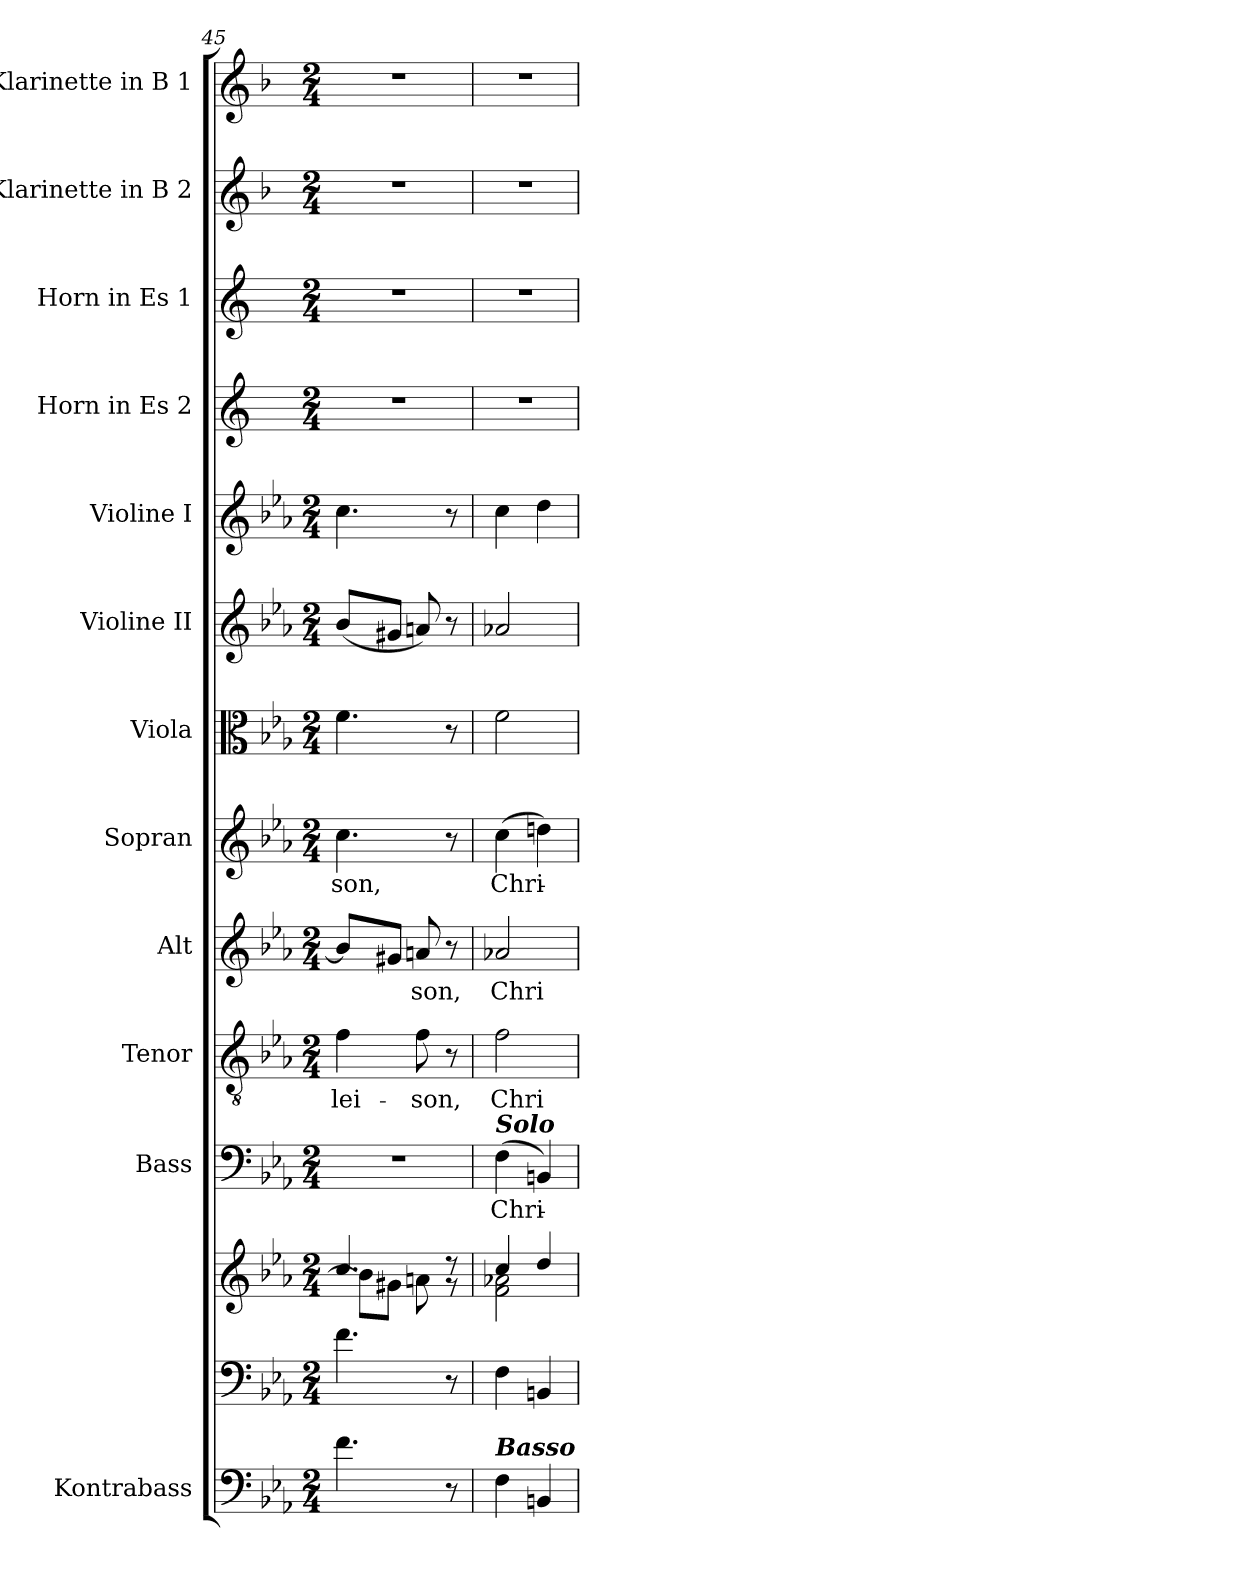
**kern	**kern	**kern	**kern	**text	**kern	**text	**kern	**text	**kern	**text	**kern	**kern	**kern	**kern	**kern	**kern	**kern
*part13	*part12	*part12	*part11	*part11	*part10	*part10	*part9	*part9	*part8	*part8	*part7	*part6	*part5	*part4	*part3	*part2	*part1
*staff14	*staff13	*staff12	*staff11	*staff11	*staff10	*staff10	*staff9	*staff9	*staff8	*staff8	*staff7	*staff6	*staff5	*staff4	*staff3	*staff2	*staff1
*I"Kontrabass	*	*	*I"Bass	*	*I"Tenor	*	*I"Alt	*	*I"Sopran	*	*I"Viola	*I"Violine II	*I"Violine I	*I"Horn in Es 2	*I"Horn in Es 1	*I"Klarinette in B 2	*I"Klarinette in B 1
*I'Kb.	*	*	*I'B	*	*I'T	*	*I'A	*	*I'S	*	*I'Vla.	*I'Vl. II	*I'Vl. I	*I'Hrn. 2	*I'Hrn. 1	*	*
*clefF4	*clefF4	*clefG2	*clefF4	*	*clefGv2	*	*clefG2	*	*clefG2	*	*clefC3	*clefG2	*clefG2	*clefG2	*clefG2	*clefG2	*clefG2
*ITrd7c12	*	*	*	*	*	*	*	*	*	*	*	*	*	*ITrd5c9	*ITrd5c9	*ITrd1c2	*ITrd1c2
*k[b-e-a-]	*k[b-e-a-]	*k[b-e-a-]	*k[b-e-a-]	*	*k[b-e-a-]	*	*k[b-e-a-]	*	*k[b-e-a-]	*	*k[b-e-a-]	*k[b-e-a-]	*k[b-e-a-]	*k[b-e-a-]	*k[b-e-a-]	*k[b-e-a-]	*k[b-e-a-]
*E-:	*E-:	*E-:	*E-:	*	*E-:	*	*E-:	*	*E-:	*	*E-:	*E-:	*E-:	*E-:	*E-:	*E-:	*E-:
*M2/4	*M2/4	*M2/4	*M2/4	*	*M2/4	*	*M2/4	*	*M2/4	*	*M2/4	*M2/4	*M2/4	*M2/4	*M2/4	*M2/4	*M2/4
=45	=45	=45	=45	=45	=45	=45	=45	=45	=45	=45	=45	=45	=45	=45	=45	=45	=45
*	*	*^	*	*	*	*	*	*	*	*	*	*	*	*	*	*	*
!	!	!	!	!	!	!	!LO:LY:b	!	!	!	!LO:LY:b	!	!	!	!	!	!	!
4.F\	4.f\	4.cc/	8b-\L]	2r	.	4f\	-lei-	8b-/L]	.	4.cc\	-son,	4.f\	(<8b-/L	4.cc\	2r	2r	2r	2r
.	.	.	8g#X\J	.	.	.	.	8g#X/J	.	.	.	.	8g#X/J	.	.	.	.	.
!	!	!	!	!	!	!	!LO:LY:b	!	!LO:LY:b	!	!	!	!	!	!	!	!	!
.	.	.	8an\	.	.	8f\	-son,	8an/	-son,	.	.	.	8an/)	.	.	.	.	.
8r	8r	8r	8r	.	.	8r	.	8r	.	8r	.	8r	8r	8r	.	.	.	.
=46	=46	=46	=46	=46	=46	=46	=46	=46	=46	=46	=46	=46	=46	=46	=46	=46	=46	=46
!	!	!	!	!LO:TX:a:Bi:t=Solo	!	!	!	!	!	!	!	!	!	!	!	!	!	!
!LO:TX:a:Bi:t=Basso	!	!	!	!	!	!	!	!	!	!	!	!	!	!	!	!	!	!
!	!	!	!	!	!LO:LY:b	!	!LO:LY:b	!	!LO:LY:b	!	!LO:LY:b	!	!	!	!	!	!	!
4FF\	4F\	4cc/	2f\ 2a-X\	(>4F\	Chri-	2f\	Chri-	2a-X/	Chri-	(>4cc\	Chri-	2f\	2a-X/	4cc\	2r	2r	2r	2r
4BBBn/	4BBn/	4dd/	.	4BBn/)	.	.	.	.	.	4ddn\)	.	.	.	4dd\	.	.	.	.
*	*	*v	*v	*	*	*	*	*	*	*	*	*	*	*	*	*	*	*
=	=	=	=	=	=	=	=	=	=	=	=	=	=	=	=	=	=
*-	*-	*-	*-	*-	*-	*-	*-	*-	*-	*-	*-	*-	*-	*-	*-	*-	*-
